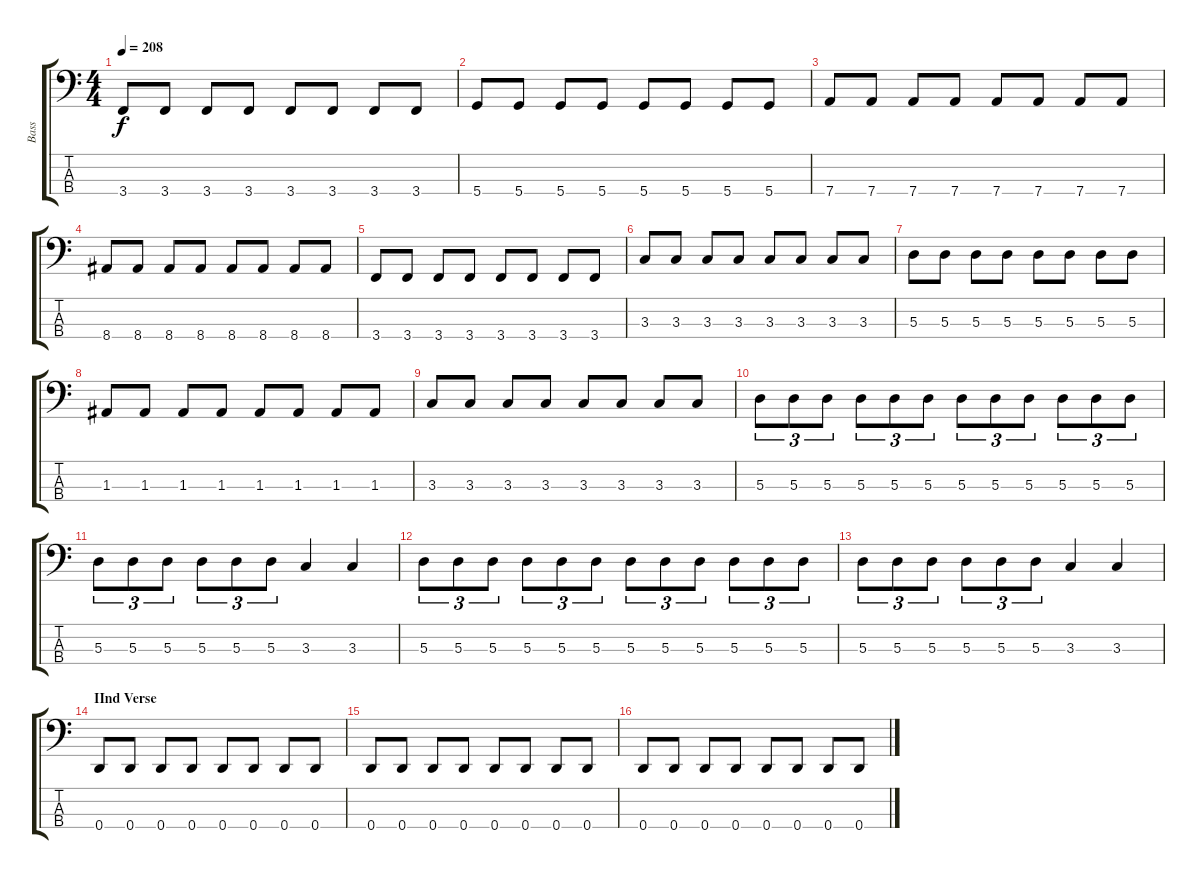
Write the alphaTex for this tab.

\track ("Bass" "Bass") {instrument electricbassfinger}
\staff {score tabs}
\tuning (G2 D2 A1 D1) {hide}
\ts (4 4)
\tempo 208
\clef f4
\ks c
3.4.8{dy f} 3.4.8 3.4.8 3.4.8 3.4.8 3.4.8 3.4.8 3.4.8 |
5.4.8 5.4.8 5.4.8 5.4.8 5.4.8 5.4.8 5.4.8 5.4.8 |
7.4.8 7.4.8 7.4.8 7.4.8 7.4.8 7.4.8 7.4.8 7.4.8 |
8.4.8 8.4.8 8.4.8 8.4.8 8.4.8 8.4.8 8.4.8 8.4.8 |
3.4.8 3.4.8 3.4.8 3.4.8 3.4.8 3.4.8 3.4.8 3.4.8 |
3.3.8 3.3.8 3.3.8 3.3.8 3.3.8 3.3.8 3.3.8 3.3.8 |
5.3.8 5.3.8 5.3.8 5.3.8 5.3.8 5.3.8 5.3.8 5.3.8 |
1.3.8 1.3.8 1.3.8 1.3.8 1.3.8 1.3.8 1.3.8 1.3.8 |
3.3.8 3.3.8 3.3.8 3.3.8 3.3.8 3.3.8 3.3.8 3.3.8 |
5.3.8{tu (3 2)} 5.3.8{tu (3 2)} 5.3.8{tu (3 2)} 5.3.8{tu (3 2)} 5.3.8{tu (3 2)} 5.3.8{tu (3 2)} 5.3.8{tu (3 2)} 5.3.8{tu (3 2)} 5.3.8{tu (3 2)} 5.3.8{tu (3 2)} 5.3.8{tu (3 2)} 5.3.8{tu (3 2)} |
5.3.8{tu (3 2)} 5.3.8{tu (3 2)} 5.3.8{tu (3 2)} 5.3.8{tu (3 2)} 5.3.8{tu (3 2)} 5.3.8{tu (3 2)} 3.3.4 3.3.4 |
5.3.8{tu (3 2)} 5.3.8{tu (3 2)} 5.3.8{tu (3 2)} 5.3.8{tu (3 2)} 5.3.8{tu (3 2)} 5.3.8{tu (3 2)} 5.3.8{tu (3 2)} 5.3.8{tu (3 2)} 5.3.8{tu (3 2)} 5.3.8{tu (3 2)} 5.3.8{tu (3 2)} 5.3.8{tu (3 2)} |
5.3.8{tu (3 2)} 5.3.8{tu (3 2)} 5.3.8{tu (3 2)} 5.3.8{tu (3 2)} 5.3.8{tu (3 2)} 5.3.8{tu (3 2)} 3.3.4 3.3.4 |
\section ("" "IInd Verse")
0.4.8 0.4.8 0.4.8 0.4.8 0.4.8 0.4.8 0.4.8 0.4.8 |
0.4.8 0.4.8 0.4.8 0.4.8 0.4.8 0.4.8 0.4.8 0.4.8 |
0.4.8 0.4.8 0.4.8 0.4.8 0.4.8 0.4.8 0.4.8 0.4.8
